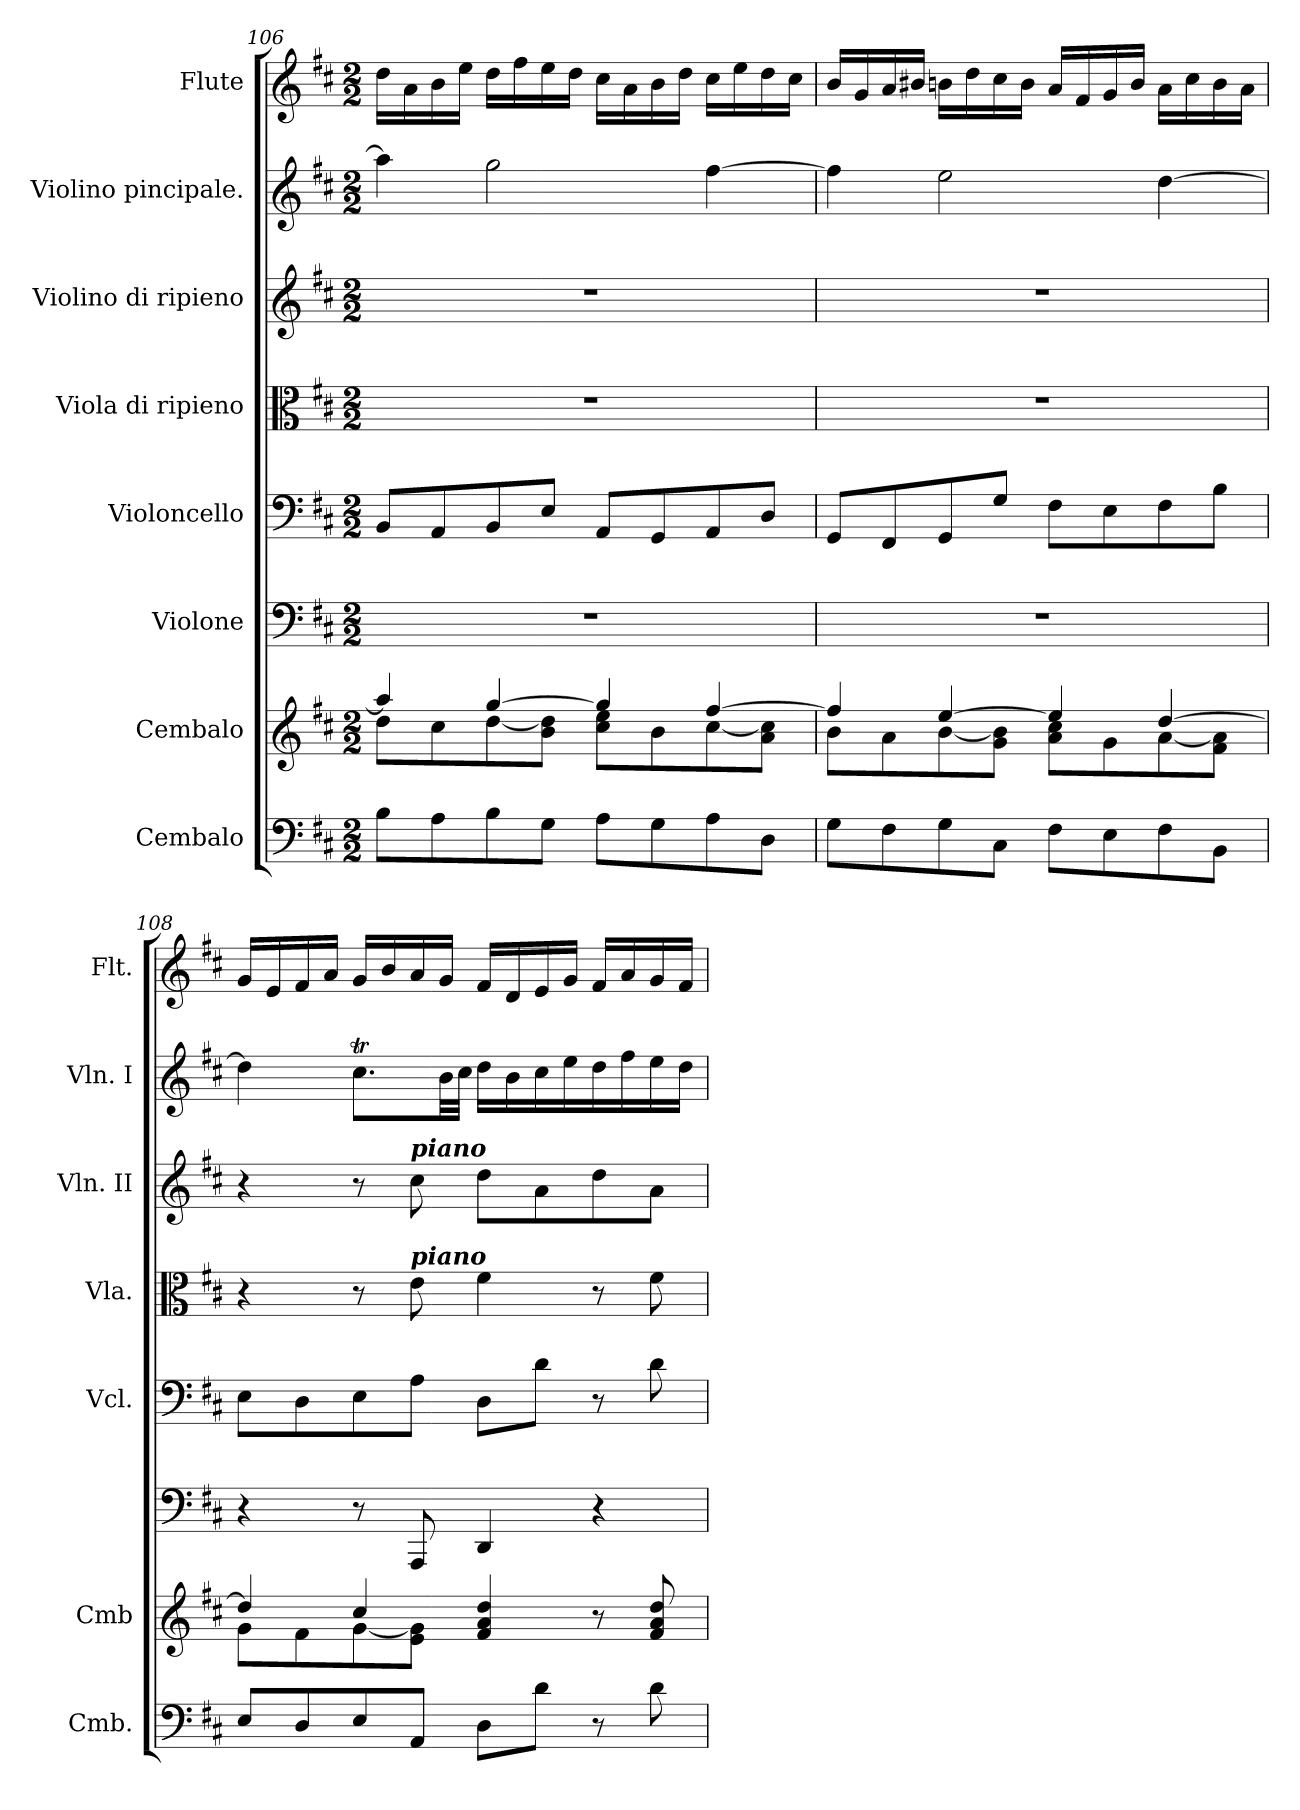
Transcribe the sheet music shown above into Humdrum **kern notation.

**kern	**kern	**kern	**kern	**kern	**kern	**kern	**kern
*part8	*part7	*part6	*part5	*part4	*part3	*part2	*part1
*staff8	*staff7	*staff6	*staff5	*staff4	*staff3	*staff2	*staff1
*I"Cembalo	*I"Cembalo	*I"Violone	*I"Violoncello	*I"Viola di ripieno	*I"Violino di ripieno	*I"Violino pincipale.	*I"Flute
*I'Cmb.	*I'Cmb	*	*I'Vcl.	*I'Vla.	*I'Vln. II	*I'Vln. I	*I'Flt.
!!LO:PB:g=z
*clefF4	*clefG2	*clefF4	*clefF4	*clefC3	*clefG2	*clefG2	*clefG2
*	*	*ITrd7c12	*	*	*	*	*
*k[f#c#]	*k[f#c#]	*k[f#c#]	*k[f#c#]	*k[f#c#]	*k[f#c#]	*k[f#c#]	*k[f#c#]
*D:	*D:	*D:	*D:	*D:	*D:	*D:	*D:
*M2/2	*M2/2	*M2/2	*M2/2	*M2/2	*M2/2	*M2/2	*M2/2
=106	=106	=106	=106	=106	=106	=106	=106
*	*^	*	*	*	*	*	*
8B\L	4aa/]	8dd\L	1r	8BB/L	1r	1r	4aa\]	16dd\LL
.	.	.	.	.	.	.	.	16a\
8A\	.	8cc#\	.	8AA/	.	.	.	16b\
.	.	.	.	.	.	.	.	16ee\JJ
8B\	[4gg/	[8dd\	.	8BB/	.	.	2gg\	16dd\LL
.	.	.	.	.	.	.	.	16ff#\
8G\J	.	8b\ 8dd\]J	.	8E/J	.	.	.	16ee\
.	.	.	.	.	.	.	.	16dd\JJ
8A\L	4gg/]	8cc#\ 8ee\L	.	8AA/L	.	.	.	16cc#\LL
.	.	.	.	.	.	.	.	16a\
8G\	.	8b\	.	8GG/	.	.	.	16b\
.	.	.	.	.	.	.	.	16dd\JJ
8A\	[4ff#/	[8cc#\	.	8AA/	.	.	[4ff#\	16cc#\LL
.	.	.	.	.	.	.	.	16ee\
8D\J	.	8a\ 8cc#\]J	.	8D/J	.	.	.	16dd\
.	.	.	.	.	.	.	.	16cc#\JJ
=107	=107	=107	=107	=107	=107	=107	=107	=107
8G\L	4ff#/]	8b\L	1r	8GG/L	1r	1r	4ff#\]	16b/LL
.	.	.	.	.	.	.	.	16g/
8F#\	.	8a\	.	8FF#/	.	.	.	16a/
.	.	.	.	.	.	.	.	16b#X/JJ
8G\	[4ee/	[8b\	.	8GG/	.	.	2ee\	16bn\LL
.	.	.	.	.	.	.	.	16dd\
8C#\J	.	8g\ 8b\]J	.	8G/J	.	.	.	16cc#\
.	.	.	.	.	.	.	.	16b\JJ
8F#\L	4ee/]	8a\ 8cc#\L	.	8F#\L	.	.	.	16a/LL
.	.	.	.	.	.	.	.	16f#/
8E\	.	8g\	.	8E\	.	.	.	16g/
.	.	.	.	.	.	.	.	16b/JJ
8F#\	[4dd/	[8a\	.	8F#\	.	.	[4dd\	16a\LL
.	.	.	.	.	.	.	.	16cc#\
8BB\J	.	8f#\ 8a\]J	.	8B\J	.	.	.	16b\
.	.	.	.	.	.	.	.	16a\JJ
=108	=108	=108	=108	=108	=108	=108	=108	=108
8E/L	4dd/]	8g\L	4r	8E\L	4r	4r	4dd\]	16g/LL
.	.	.	.	.	.	.	.	16e/
8D/	.	8f#\	.	8D\	.	.	.	16f#/
.	.	.	.	.	.	.	.	16a/JJ
8E/	4cc#/	[8g\	8r	8E\	8r	8r	8.cc#t\L	16g/LL
.	.	.	.	.	.	.	.	16b/
!	!	!	!	!	!	!LO:TX:a:Bi:t=piano	!	!
!	!	!	!	!	!LO:TX:a:Bi:t=piano	!	!	!
8AA/J	.	8e\ 8g\]J	8AAAA/	8A\J	8e\	8cc#\	.	16a/
.	.	.	.	.	.	.	32b\LL	16g/JJ
.	.	.	.	.	.	.	32cc#\JJJ	.
8D\L	4f#/ 4a/ 4dd/	2ryy	4DDD/	8D\L	4f#\	8dd\L	16dd\LL	16f#/LL
.	.	.	.	.	.	.	16b\	16d/
8d\J	.	.	.	8d\J	.	8a\	16cc#\	16e/
.	.	.	.	.	.	.	16ee\	16g/JJ
8r	8r	.	4r	8r	8r	8dd\	16dd\	16f#/LL
.	.	.	.	.	.	.	16ff#\	16a/
8d\	8f#/ 8a/ 8dd/	.	.	8d\	8f#\	8a\J	16ee\	16g/
.	.	.	.	.	.	.	16dd\JJ	16f#/JJ
*	*v	*v	*	*	*	*	*	*
=	=	=	=	=	=	=	=
*-	*-	*-	*-	*-	*-	*-	*-
